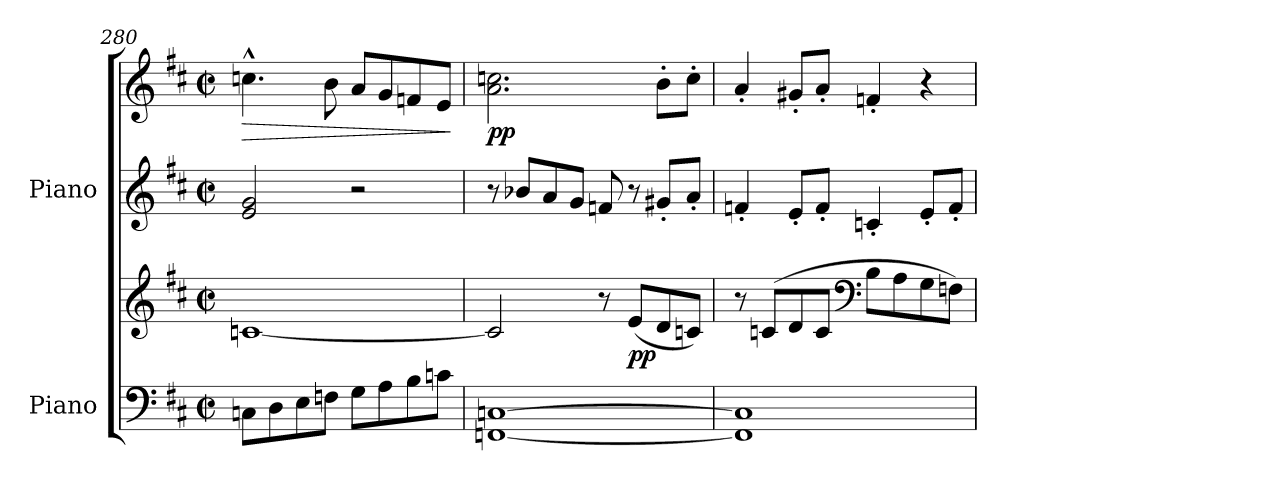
**kern	**kern	**dynam	**kern	**kern	**dynam
*part2	*part2	*part2	*part1	*part1	*part1
*staff4	*staff3	*staff3/4	*staff2	*staff1	*staff1/2
*I"Piano	*	*	*I"Piano	*	*
*I'Pno.	*	*	*I'Pno.	*	*
!!LO:LB:g=z
*clefF4	*clefG2	*	*clefG2	*clefG2	*
*k[f#c#]	*k[f#c#]	*	*k[f#c#]	*k[f#c#]	*
*M2/2	*M2/2	*	*M2/2	*M2/2	*
*met(c|)	*met(c|)	*	*met(c|)	*met(c|)	*
=280	=280	=280	=280	=280	=280
!	!	!	!	!	!LO:HP:b
8Cn\L	[1cn	.	2e/ 2g/	4.ccn^^\	>
8D\	.	.	.	.	.
8E\	.	.	.	.	.
8Fn\J	.	.	.	8b\	.
8G\L	.	.	2r	8a/L	.
8A\	.	.	.	8g/	.
8B\	.	.	.	8fn/	.
8cn\J	.	.	.	8e/J	.
.	.	.	.	.	]
=281	=281	=281	=281	=281	=281
!	!	!	!	!	!LO:DY:b
[1FFn [1Cn	2c/]	.	8r	2.a\ 2.ccn\	pp
.	.	.	8b-X/L	.	.
.	.	.	8a/	.	.
.	.	.	8g/J	.	.
.	8r	.	8fn/	.	.
!	!	!LO:DY:b	!	!	!
.	(<8e/L	pp	8r	.	.
.	8d/	.	8g#X'/L	8b'\L	.
.	8cn/J)	.	8a'/J	8cc'\J	.
=282	=282	=282	=282	=282	=282
1FF] 1C]	8r	.	4fn'/	4a'/	.
.	(>8cn/L	.	.	.	.
.	8d/	.	8e'/L	8g#X'/L	.
.	8c/J	.	8f'/J	8a'/J	.
*	*clefF4	*	*	*	*
.	8B\L	.	4cn'/	4fn'/	.
.	8A\	.	.	.	.
.	8G\	.	8e'/L	4r	.
.	8Fn\J)	.	8f'/J	.	.
=	=	=	=	=	=
*-	*-	*-	*-	*-	*-
